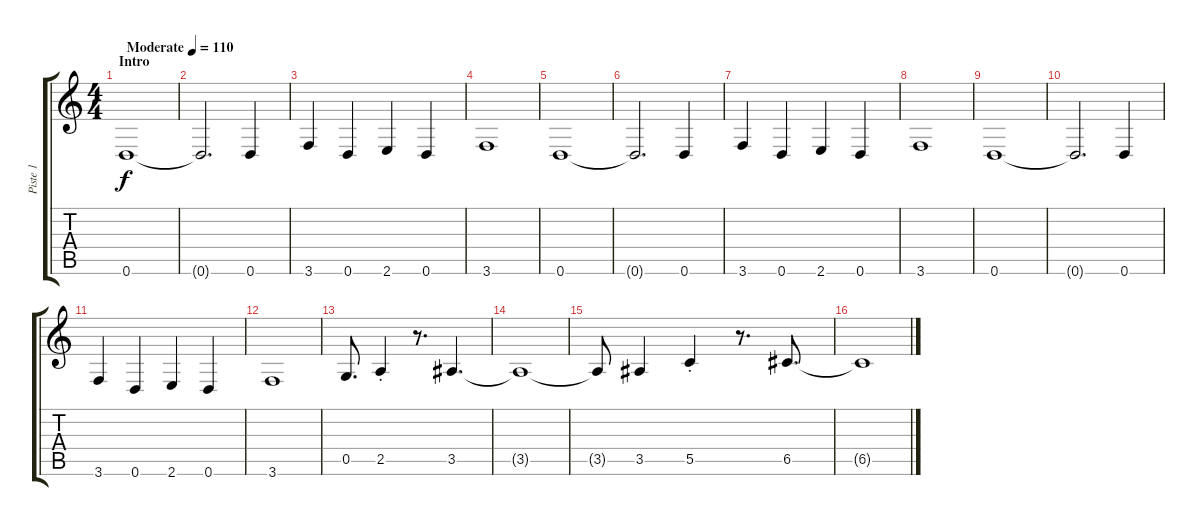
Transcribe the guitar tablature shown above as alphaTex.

\track ("Piste 1" "Piste 1") {instrument acousticguitarnylon}
\staff {score tabs}
\tuning (E4 B3 G3 D3 G2 D2) {hide}
\ts (4 4)
\section ("" "Intro")
\tempo (110 "Moderate")
\clef g2
\ks c
0.6.1{dy f instrument acousticguitarnylon} |
0.6{t}.2{d} 0.6.4 |
3.6.4 0.6.4 2.6.4 0.6.4 |
3.6.1 |
0.6.1 |
0.6{t}.2{d} 0.6.4 |
3.6.4 0.6.4 2.6.4 0.6.4 |
3.6.1 |
0.6.1 |
0.6{t}.2{d} 0.6.4 |
3.6.4 0.6.4 2.6.4 0.6.4 |
3.6.1 |
0.5.8{d} 2.5{st}.4 r.8{d} 3.5.4{d} |
3.5{t}.1 |
3.5{t}.8 3.5.4 5.5{st}.4 r.8{d} 6.5.8{d} |
6.5{t}.1
